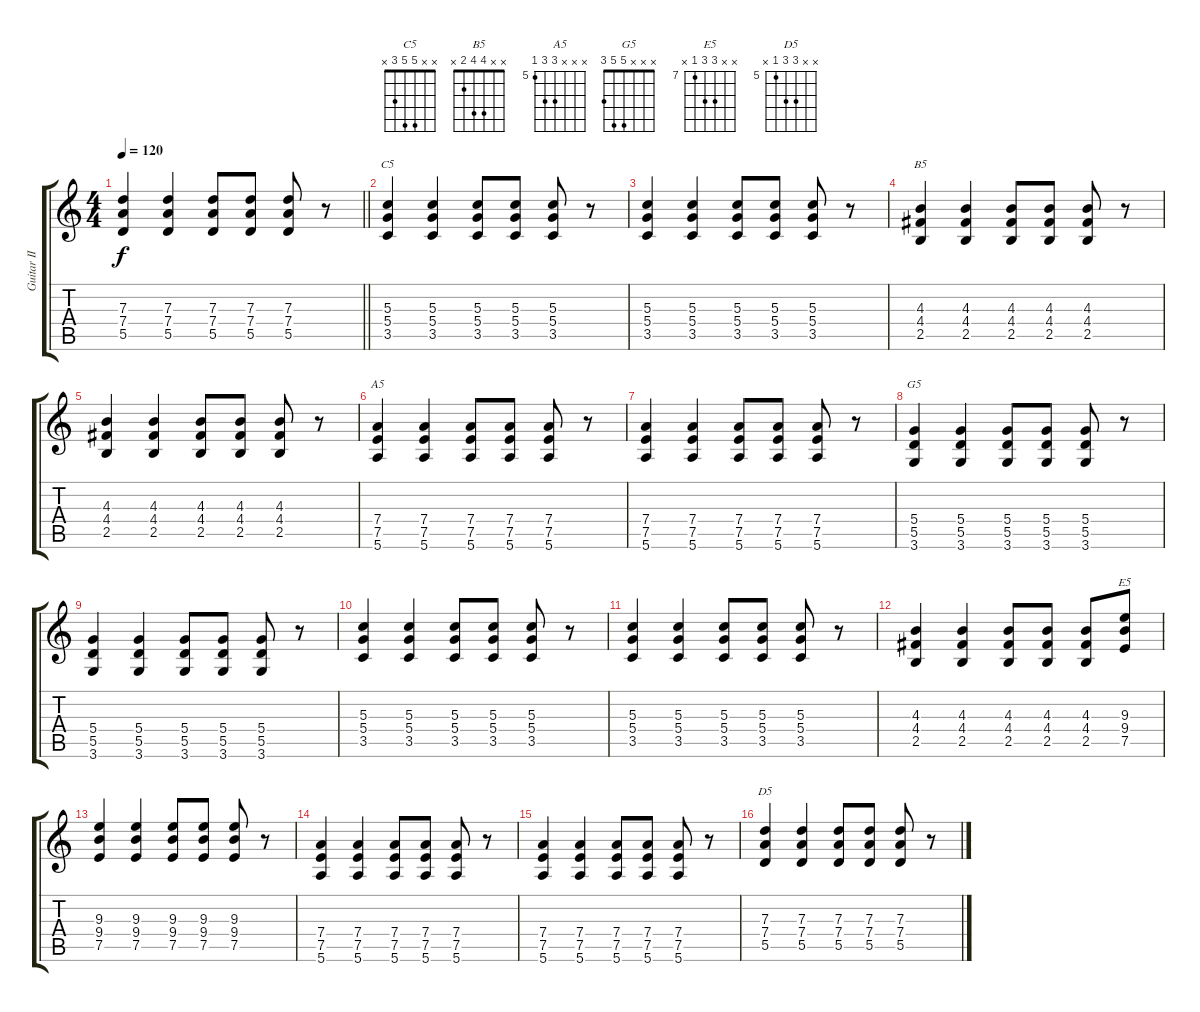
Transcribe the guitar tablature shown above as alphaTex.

\track ("Guitar II" "Guitar II") {instrument distortionguitar}
\staff {score tabs}
\tuning (E4 B3 G3 D3 A2 E2) {hide}
\chord ("C5" x x 5 5 3 x)
\chord ("B5" x x 4 4 2 x)
\chord ("A5" x x x 7 7 5) {firstfret 5}
\chord ("G5" x x x 5 5 3)
\chord ("E5" x x 9 9 7 x) {firstfret 7}
\chord ("D5" x x 7 7 5 x) {firstfret 5}
\ts (4 4)
\tempo 120
\clef g2
\barLineRight lightlight
\ks c
(7.3 7.4 5.5).4{dy f} (7.3 7.4 5.5).4 (7.3 7.4 5.5).8 (7.3 7.4 5.5).8 (7.3 7.4 5.5).8 r.8 |
(5.3 5.4 3.5).4{ch "C5"} (5.3 5.4 3.5).4 (5.3 5.4 3.5).8 (5.3 5.4 3.5).8 (5.3 5.4 3.5).8 r.8 |
(5.3 5.4 3.5).4 (5.3 5.4 3.5).4 (5.3 5.4 3.5).8 (5.3 5.4 3.5).8 (5.3 5.4 3.5).8 r.8 |
(4.3 4.4 2.5).4{ch "B5"} (4.3 4.4 2.5).4 (4.3 4.4 2.5).8 (4.3 4.4 2.5).8 (4.3 4.4 2.5).8 r.8 |
(4.3 4.4 2.5).4 (4.3 4.4 2.5).4 (4.3 4.4 2.5).8 (4.3 4.4 2.5).8 (4.3 4.4 2.5).8 r.8 |
(7.4 7.5 5.6).4{ch "A5"} (7.4 7.5 5.6).4 (7.4 7.5 5.6).8 (7.4 7.5 5.6).8 (7.4 7.5 5.6).8 r.8 |
(7.4 7.5 5.6).4 (7.4 7.5 5.6).4 (7.4 7.5 5.6).8 (7.4 7.5 5.6).8 (7.4 7.5 5.6).8 r.8 |
(5.4 5.5 3.6).4{ch "G5"} (5.4 5.5 3.6).4 (5.4 5.5 3.6).8 (5.4 5.5 3.6).8 (5.4 5.5 3.6).8 r.8 |
(5.4 5.5 3.6).4 (5.4 5.5 3.6).4 (5.4 5.5 3.6).8 (5.4 5.5 3.6).8 (5.4 5.5 3.6).8 r.8 |
(5.3 5.4 3.5).4 (5.3 5.4 3.5).4 (5.3 5.4 3.5).8 (5.3 5.4 3.5).8 (5.3 5.4 3.5).8 r.8 |
(5.3 5.4 3.5).4 (5.3 5.4 3.5).4 (5.3 5.4 3.5).8 (5.3 5.4 3.5).8 (5.3 5.4 3.5).8 r.8 |
(4.3 4.4 2.5).4 (4.3 4.4 2.5).4 (4.3 4.4 2.5).8 (4.3 4.4 2.5).8 (4.3 4.4 2.5).8 (9.3 9.4 7.5).8{ch "E5"} |
(9.3 9.4 7.5).4 (9.3 9.4 7.5).4 (9.3 9.4 7.5).8 (9.3 9.4 7.5).8 (9.3 9.4 7.5).8 r.8 |
(7.4 7.5 5.6).4 (7.4 7.5 5.6).4 (7.4 7.5 5.6).8 (7.4 7.5 5.6).8 (7.4 7.5 5.6).8 r.8 |
(7.4 7.5 5.6).4 (7.4 7.5 5.6).4 (7.4 7.5 5.6).8 (7.4 7.5 5.6).8 (7.4 7.5 5.6).8 r.8 |
(7.3 7.4 5.5).4{ch "D5"} (7.3 7.4 5.5).4 (7.3 7.4 5.5).8 (7.3 7.4 5.5).8 (7.3 7.4 5.5).8 r.8
